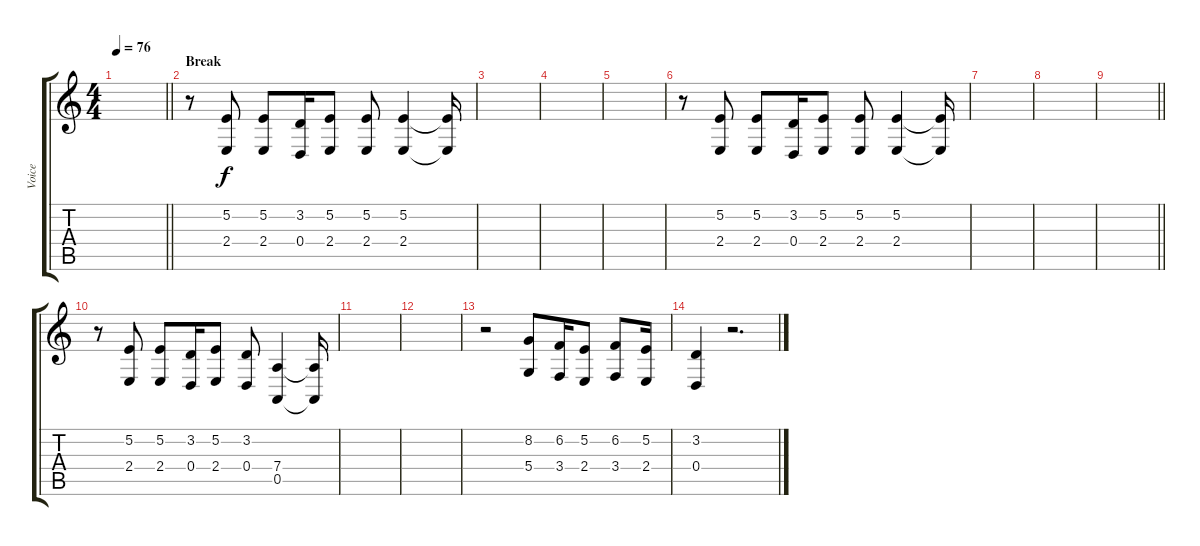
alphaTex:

\track ("Voice" "Voice") {instrument clarinet}
\staff {score tabs}
\tuning (E4 B3 G3 D3 A2 E2) {hide}
\ts (4 4)
\tempo 76
\clef g2
\barLineRight lightlight
\ks c
|
\section ("" "Break")
r.8 (5.2 2.4).8 (5.2 2.4).8 (3.2 0.4).16 (5.2 2.4).8 (5.2 2.4).8 (5.2 2.4).4 (5.2{t} 2.4{t}).16 |
|
|
|
r.8 (5.2 2.4).8 (5.2 2.4).8 (3.2 0.4).16 (5.2 2.4).8 (5.2 2.4).8 (5.2 2.4).4 (5.2{t} 2.4{t}).16 |
|
|
\barLineRight lightlight
|
r.8 (5.2 2.4).8 (5.2 2.4).8 (3.2 0.4).16 (5.2 2.4).8 (3.2 0.4).8 (7.4 0.5).4 (7.4{t} 0.5{t}).16 |
|
|
r.2 (8.2 5.4).8 (6.2 3.4).16 (5.2 2.4).8 (6.2 3.4).8 (5.2 2.4).16 |
(3.2 0.4).4 r.2{d}
